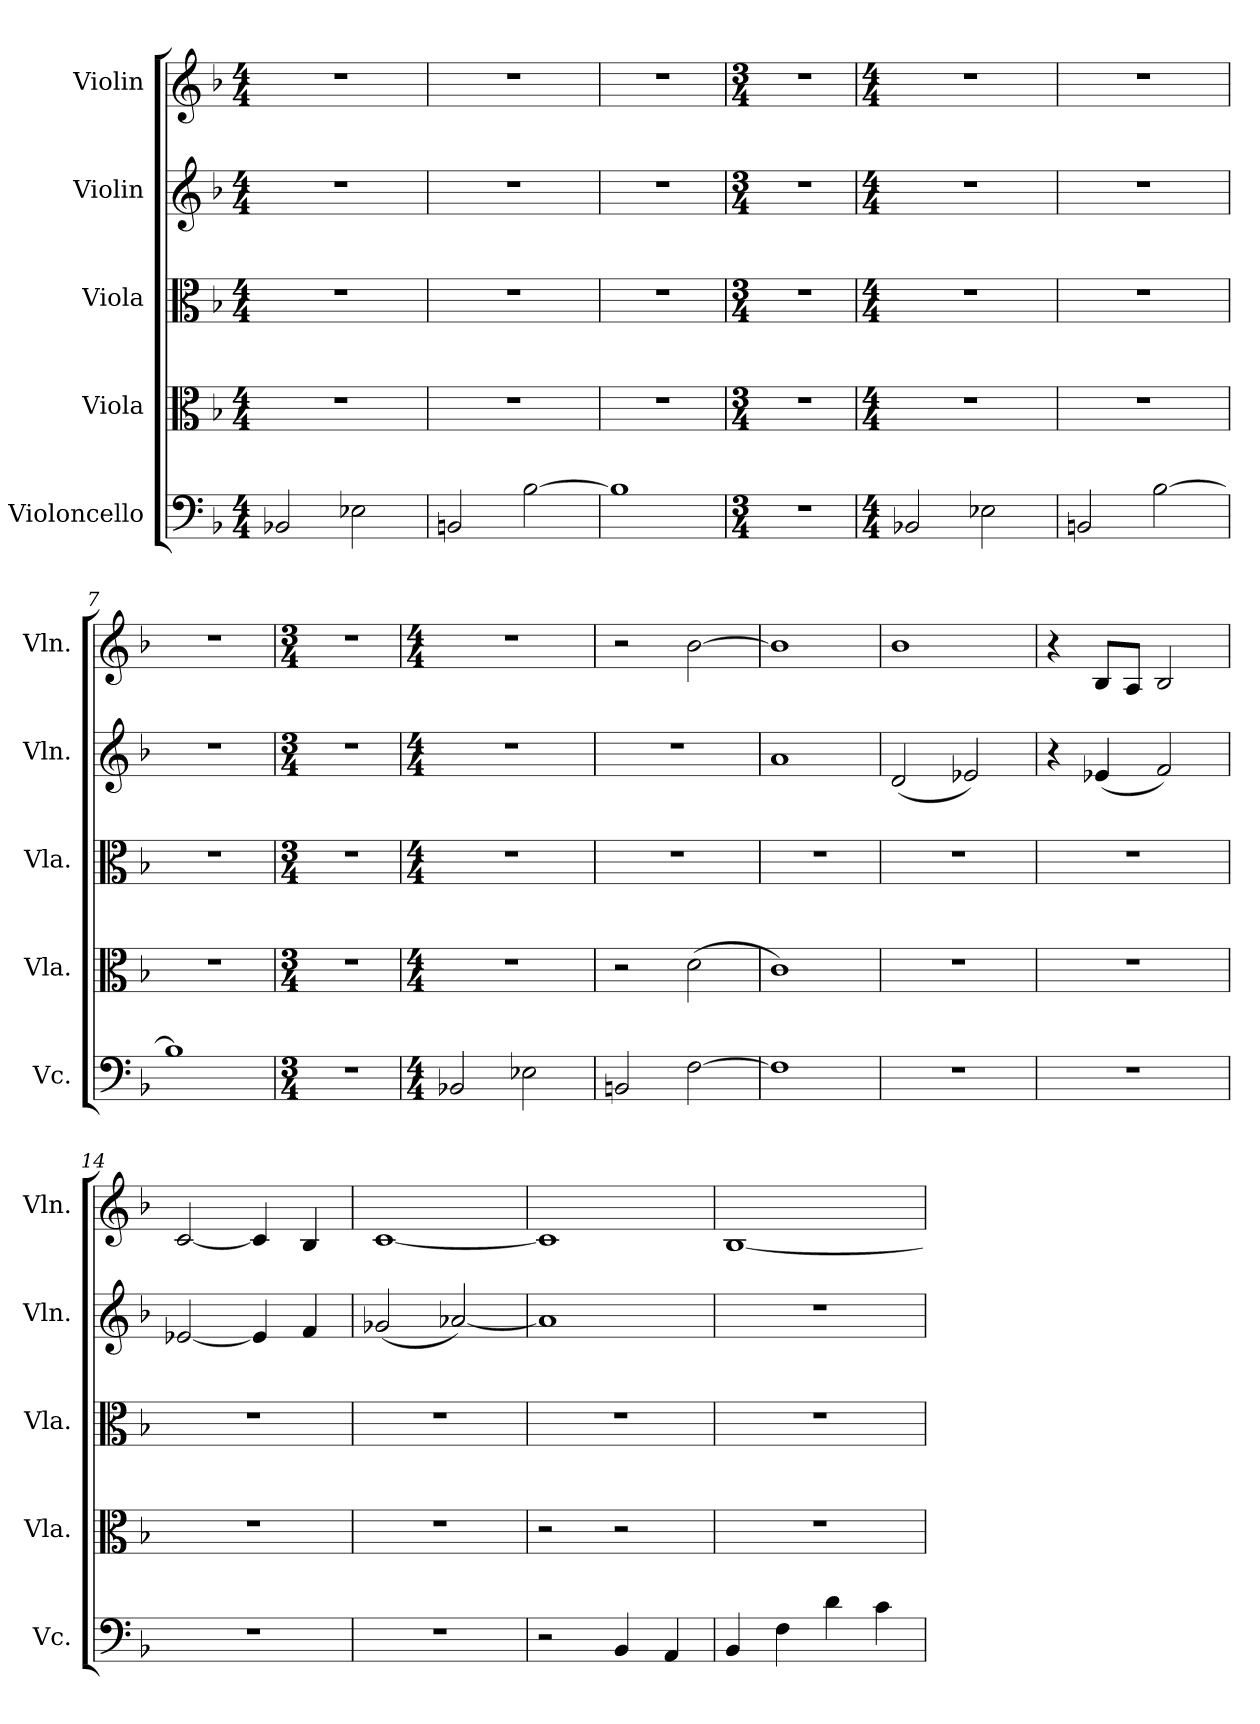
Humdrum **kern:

**kern	**kern	**kern	**kern	**kern
*part5	*part4	*part3	*part2	*part1
*staff5	*staff4	*staff3	*staff2	*staff1
*I"Violoncello	*I"Viola	*I"Viola	*I"Violin	*I"Violin
*I'Vc.	*I'Vla.	*I'Vla.	*I'Vln.	*I'Vln.
*clefF4	*clefC3	*clefC3	*clefG2	*clefG2
*k[b-]	*k[b-]	*k[b-]	*k[b-]	*k[b-]
*M4/4	*M4/4	*M4/4	*M4/4	*M4/4
*MM90	*MM90	*MM90	*MM90	*MM90
=1	=1	=1	=1	=1
2BB-X/	1r	1r	1r	1r
2E-X\	.	.	.	.
=2	=2	=2	=2	=2
2BBn/	1r	1r	1r	1r
[2B-\	.	.	.	.
=3	=3	=3	=3	=3
1B-]	1r	1r	1r	1r
=4	=4	=4	=4	=4
*M3/4	*M3/4	*M3/4	*M3/4	*M3/4
2.r	2.r	2.r	2.r	2.r
=5	=5	=5	=5	=5
*M4/4	*M4/4	*M4/4	*M4/4	*M4/4
2BB-X/	1r	1r	1r	1r
2E-X\	.	.	.	.
=6	=6	=6	=6	=6
2BBn/	1r	1r	1r	1r
[2B-\	.	.	.	.
=7	=7	=7	=7	=7
1B-]	1r	1r	1r	1r
=8	=8	=8	=8	=8
*M3/4	*M3/4	*M3/4	*M3/4	*M3/4
2.r	2.r	2.r	2.r	2.r
=9	=9	=9	=9	=9
*M4/4	*M4/4	*M4/4	*M4/4	*M4/4
2BB-X/	1r	1r	1r	1r
2E-X\	.	.	.	.
=10	=10	=10	=10	=10
2BBn/	2r	1r	1r	2r
[2F\	(2d\	.	.	[2b-\
=11	=11	=11	=11	=11
1F]	1c)	1r	1a	1b-]
!!LO:LB:g=z
=12	=12	=12	=12	=12
1r	1r	1r	(2d/	1b-
.	.	.	2e-X/)	.
=13	=13	=13	=13	=13
1r	1r	1r	4r	4r
.	.	.	(4e-X/	8B-/L
.	.	.	.	8A/J
.	.	.	2f/)	2B-/
=14	=14	=14	=14	=14
1r	1r	1r	[2e-X/	[2c/
.	.	.	4e-/]	4c/]
.	.	.	4f/	4B-/
=15	=15	=15	=15	=15
1r	1r	1r	(2g-X/	[1c
.	.	.	[2a-X/)	.
=16	=16	=16	=16	=16
2r	2r	1r	1a-]	1c]
4BB-/	2r	.	.	.
4AA/	.	.	.	.
=17	=17	=17	=17	=17
4BB-/	1r	1r	1r	[1B-
4F\	.	.	.	.
4d\	.	.	.	.
4c\	.	.	.	.
=	=	=	=	=
*-	*-	*-	*-	*-
